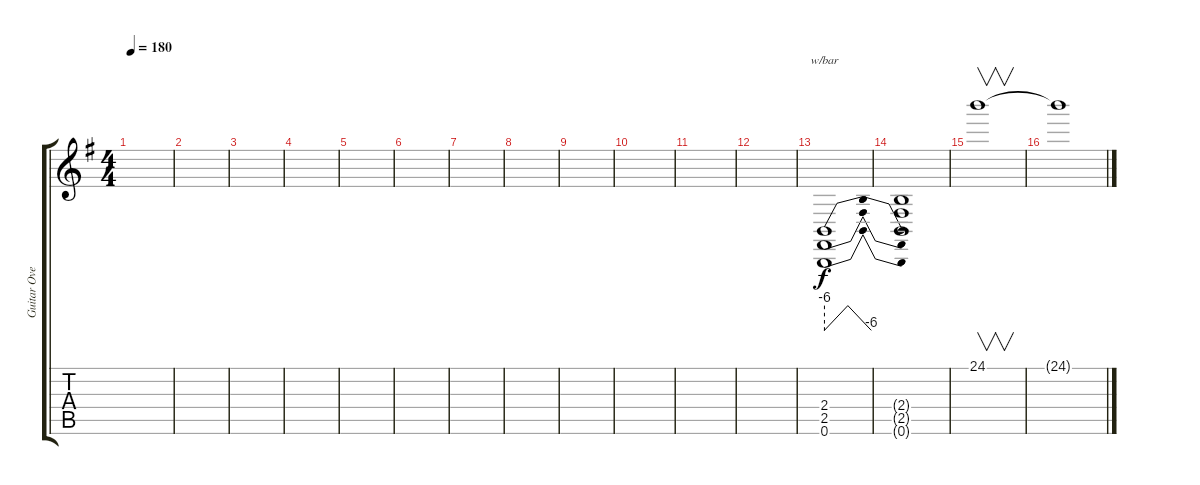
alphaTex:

\track ("Guitar Overdub" "Guitar Ove") {instrument overdrivenguitar}
\staff {score tabs}
\tuning (B3 Gb3 D3 A2 E2 B1) {hide}
\ts (4 4)
\tempo 180
\clef g2
\ks g
|
|
|
|
|
|
|
|
|
|
|
|
(2.4 2.5 0.6).1{tbe (dip default 0 -24 15 0 60 -24)} |
(2.4{t} 2.5{t} 0.6{t}).1 |
24.1.1{v} |
24.1{t}.1
